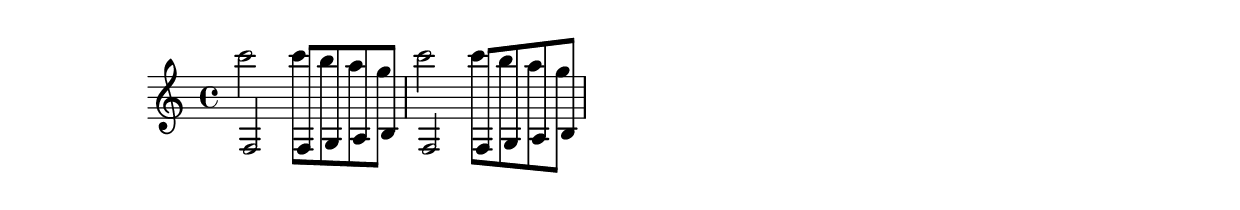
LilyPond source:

\version "2.1.26"

\header { texidoc = "@cindex Stem Extend
You can stop LilyPond from extending stems to the center line. "
}

\score { 
  \context Voice \notes\relative c {
	\context Staff <<
		\new Voice { 
			f2 f8 g a b 
			\override Stem  #'no-stem-extend = ##t
		 	f2 f8 g a b
		}
		\new Voice { 
			c''2 c8 b a g
			\override Stem  #'no-stem-extend = ##t
			c2 c8 b a g
		}
	>>
	
  }
  \paper { raggedright = ##t}  
}

